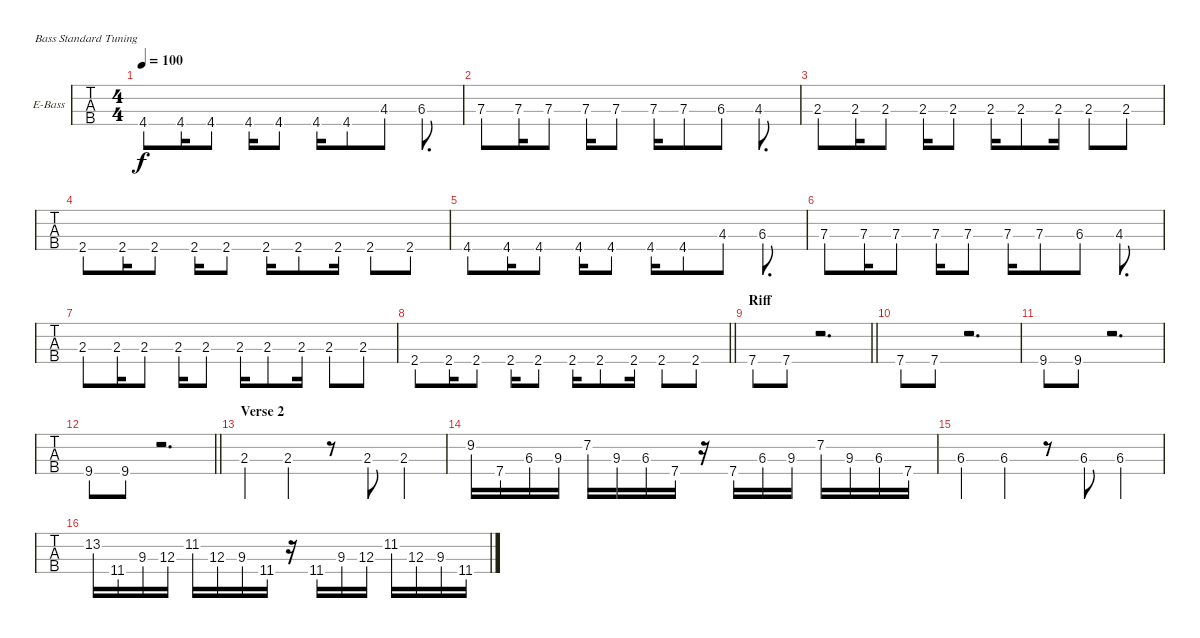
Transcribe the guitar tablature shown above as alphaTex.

\bracketExtendMode groupsimilarinstruments
\firstSystemTrackNameOrientation horizontal
\otherSystemsTrackNameOrientation horizontal
\track ("Nikolai" "E-Bass") {instrument electricbassfinger}
\staff {tabs}
\tuning (G2 D2 A1 E1)
\ts (4 4)
\tempo 100
\clef f4
\scale
0.333333
\ks c
4.4.8{dy f} 4.4.16 4.4.8 4.4.16 4.4.8 4.4.16 4.4.8 4.3.8 6.3.8{d} |
\scale
0.333333 7.3.8 7.3.16 7.3.8 7.3.16 7.3.8 7.3.16 7.3.8 6.3.8 4.3.8{d} |
\scale
0.333333 2.3.8 2.3.16 2.3.8 2.3.16 2.3.8 2.3.16 2.3.8 2.3.16 2.3.8 2.3.8 |
\scale
0.333333 2.4.8 2.4.16 2.4.8 2.4.16 2.4.8 2.4.16 2.4.8 2.4.16 2.4.8 2.4.8 |
\scale
0.333333 4.4.8 4.4.16 4.4.8 4.4.16 4.4.8 4.4.16 4.4.8 4.3.8 6.3.8{d} |
\scale
0.333333 7.3.8 7.3.16 7.3.8 7.3.16 7.3.8 7.3.16 7.3.8 6.3.8 4.3.8{d} |
\scale
0.333333 2.3.8 2.3.16 2.3.8 2.3.16 2.3.8 2.3.16 2.3.8 2.3.16 2.3.8 2.3.8 |
\scale
0.333333
\barLineRight lightlight
2.4.8 2.4.16 2.4.8 2.4.16 2.4.8 2.4.16 2.4.8 2.4.16 2.4.8 2.4.8 |
\section ("" "Riff")
\scale
0.333333
\barLineRight lightlight
7.4.8 7.4.8 r.2{d} |
\section ("" "")
\scale
0.333333 7.4.8 7.4.8 r.2{d} |
\scale
0.333333 9.4.8 9.4.8 r.2{d} |
\scale
0.333333
\barLineRight lightlight
9.4.8 9.4.8 r.2{d} |
\section ("" "Verse 2")
\scale
0.333333 2.3{st}.4 2.3{st}.4 r.8 2.3.8 2.3.4 |
\scale
0.333333 9.2.16 7.4.16 6.3.16 9.3.16 7.2.16 9.3.16 6.3.16 7.4.16 r.16 7.4.16 6.3.16 9.3.16 7.2.16 9.3.16 6.3.16 7.4.16 |
\scale
0.333333 6.3{st}.4 6.3{st}.4 r.8 6.3.8 6.3.4 |
\scale
0.333333 13.2.16 11.4.16 9.3.16 12.3.16 11.2.16 12.3.16 9.3.16 11.4.16 r.16 11.4.16 9.3.16 12.3.16 11.2.16 12.3.16 9.3.16 11.4.16
